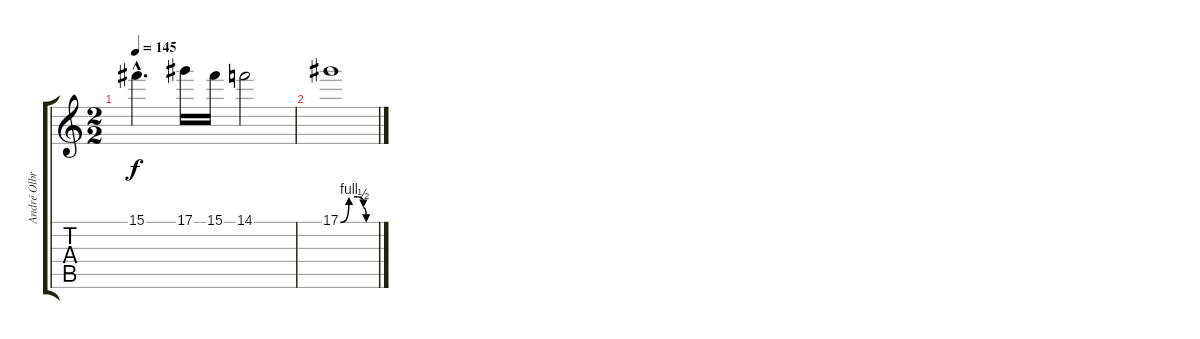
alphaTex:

\track ("André Olbrich" "André Olbr") {instrument distortionguitar}
\staff {score tabs}
\tuning (Eb4 Bb3 Gb3 Db3 Ab2 Eb2) {hide}
\ts (2 2)
\tempo 145
\clef g2
\ks c
15.1{hac}.4{d dy f} 17.1.16 15.1.16 14.1.2 |
17.1{be (custom 0 0 15 4 30 4 40 2 45 0 60 0)}.1
